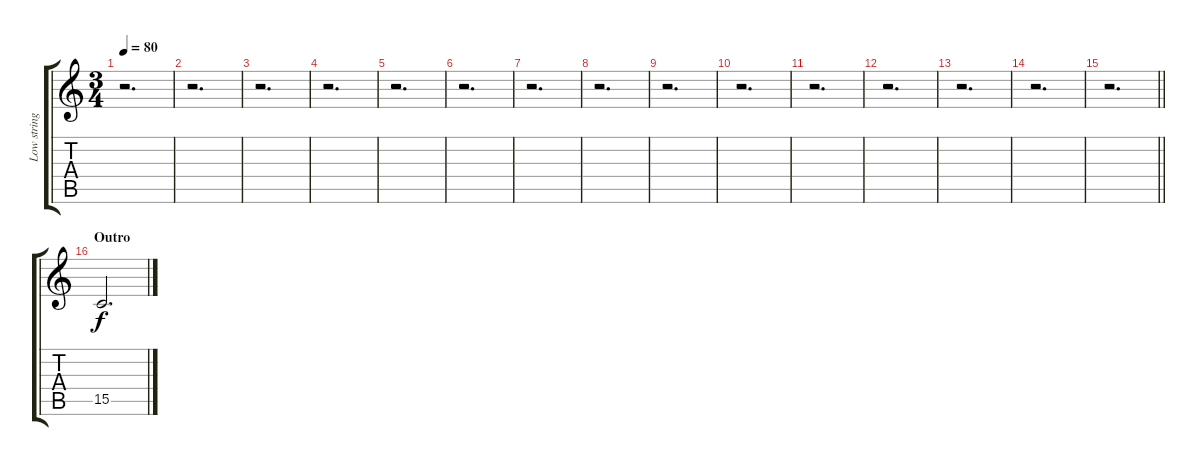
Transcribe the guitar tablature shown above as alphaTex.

\track ("Low strings" "Low string") {instrument pad8sweep}
\staff {score tabs}
\tuning (E4 B3 G3 D3 A2 E2) {hide}
\ts (3 4)
\tempo 80
\clef g2
\ks c
r.2{d dy f} |
r.2{d} |
r.2{d} |
r.2{d} |
r.2{d} |
r.2{d} |
r.2{d} |
r.2{d} |
r.2{d} |
r.2{d} |
r.2{d} |
r.2{d} |
r.2{d} |
r.2{d} |
\barLineRight lightlight
r.2{d} |
\section ("" "Outro")
15.5.2{d}
